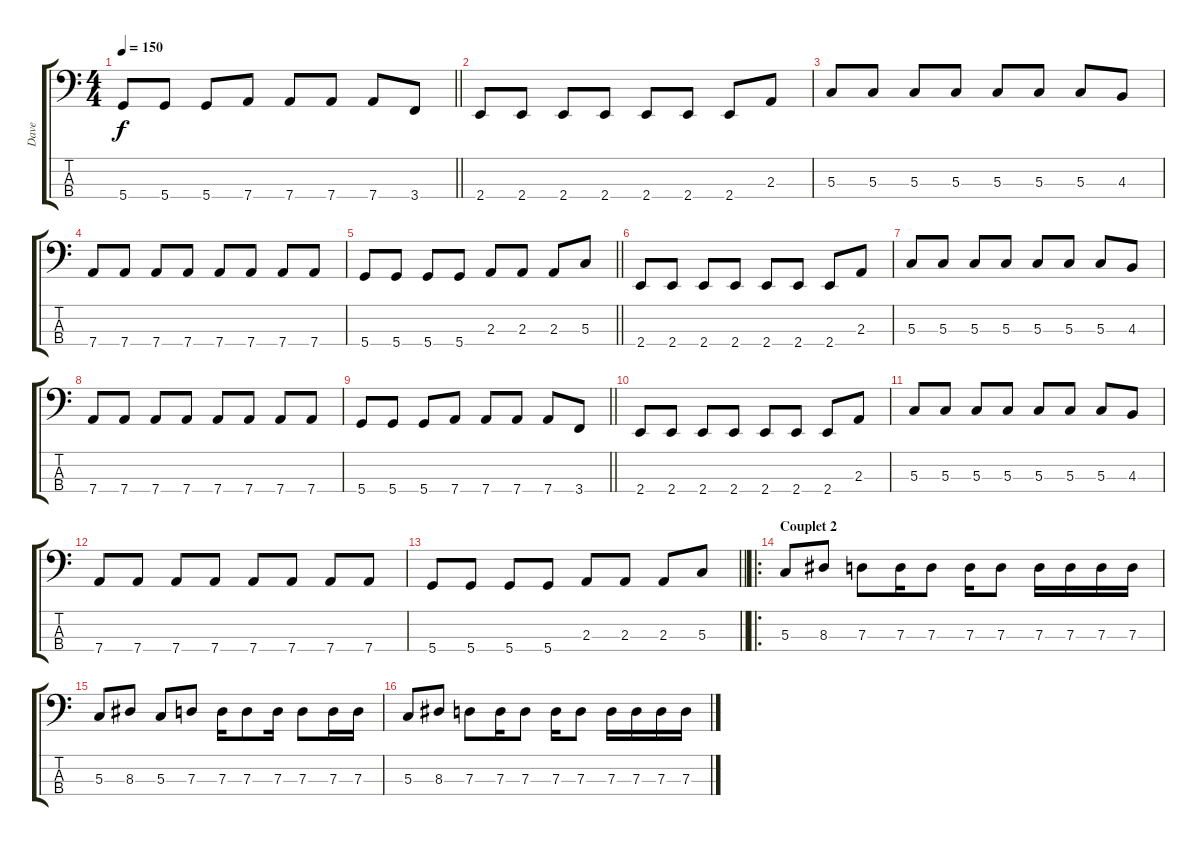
\track ("Dave" "Dave") {instrument electricbasspick}
\staff {score tabs}
\tuning (F2 C2 G1 D1) {hide}
\ts (4 4)
\tempo 150
\clef f4
\barLineRight lightlight
\ks c
5.4.8{dy f} 5.4.8 5.4.8 7.4.8 7.4.8 7.4.8 7.4.8 3.4.8 |
2.4.8 2.4.8 2.4.8 2.4.8 2.4.8 2.4.8 2.4.8 2.3.8 |
5.3.8 5.3.8 5.3.8 5.3.8 5.3.8 5.3.8 5.3.8 4.3.8 |
7.4.8 7.4.8 7.4.8 7.4.8 7.4.8 7.4.8 7.4.8 7.4.8 |
\barLineRight lightlight
5.4.8 5.4.8 5.4.8 5.4.8 2.3.8 2.3.8 2.3.8 5.3.8 |
2.4.8 2.4.8 2.4.8 2.4.8 2.4.8 2.4.8 2.4.8 2.3.8 |
5.3.8 5.3.8 5.3.8 5.3.8 5.3.8 5.3.8 5.3.8 4.3.8 |
7.4.8 7.4.8 7.4.8 7.4.8 7.4.8 7.4.8 7.4.8 7.4.8 |
\barLineRight lightlight
5.4.8 5.4.8 5.4.8 7.4.8 7.4.8 7.4.8 7.4.8 3.4.8 |
2.4.8 2.4.8 2.4.8 2.4.8 2.4.8 2.4.8 2.4.8 2.3.8 |
5.3.8 5.3.8 5.3.8 5.3.8 5.3.8 5.3.8 5.3.8 4.3.8 |
7.4.8 7.4.8 7.4.8 7.4.8 7.4.8 7.4.8 7.4.8 7.4.8 |
\barLineRight lightlight
5.4.8 5.4.8 5.4.8 5.4.8 2.3.8 2.3.8 2.3.8 5.3.8 |
\ro
\section ("" "Couplet 2")
5.3.8 8.3.8 7.3.8 7.3.16 7.3.8 7.3.16 7.3.8 7.3.16 7.3.16 7.3.16 7.3.16 |
5.3.8 8.3.8 5.3.8 7.3.8 7.3.16 7.3.8 7.3.16 7.3.8 7.3.16 7.3.16 |
5.3.8 8.3.8 7.3.8 7.3.16 7.3.8 7.3.16 7.3.8 7.3.16 7.3.16 7.3.16 7.3.16
